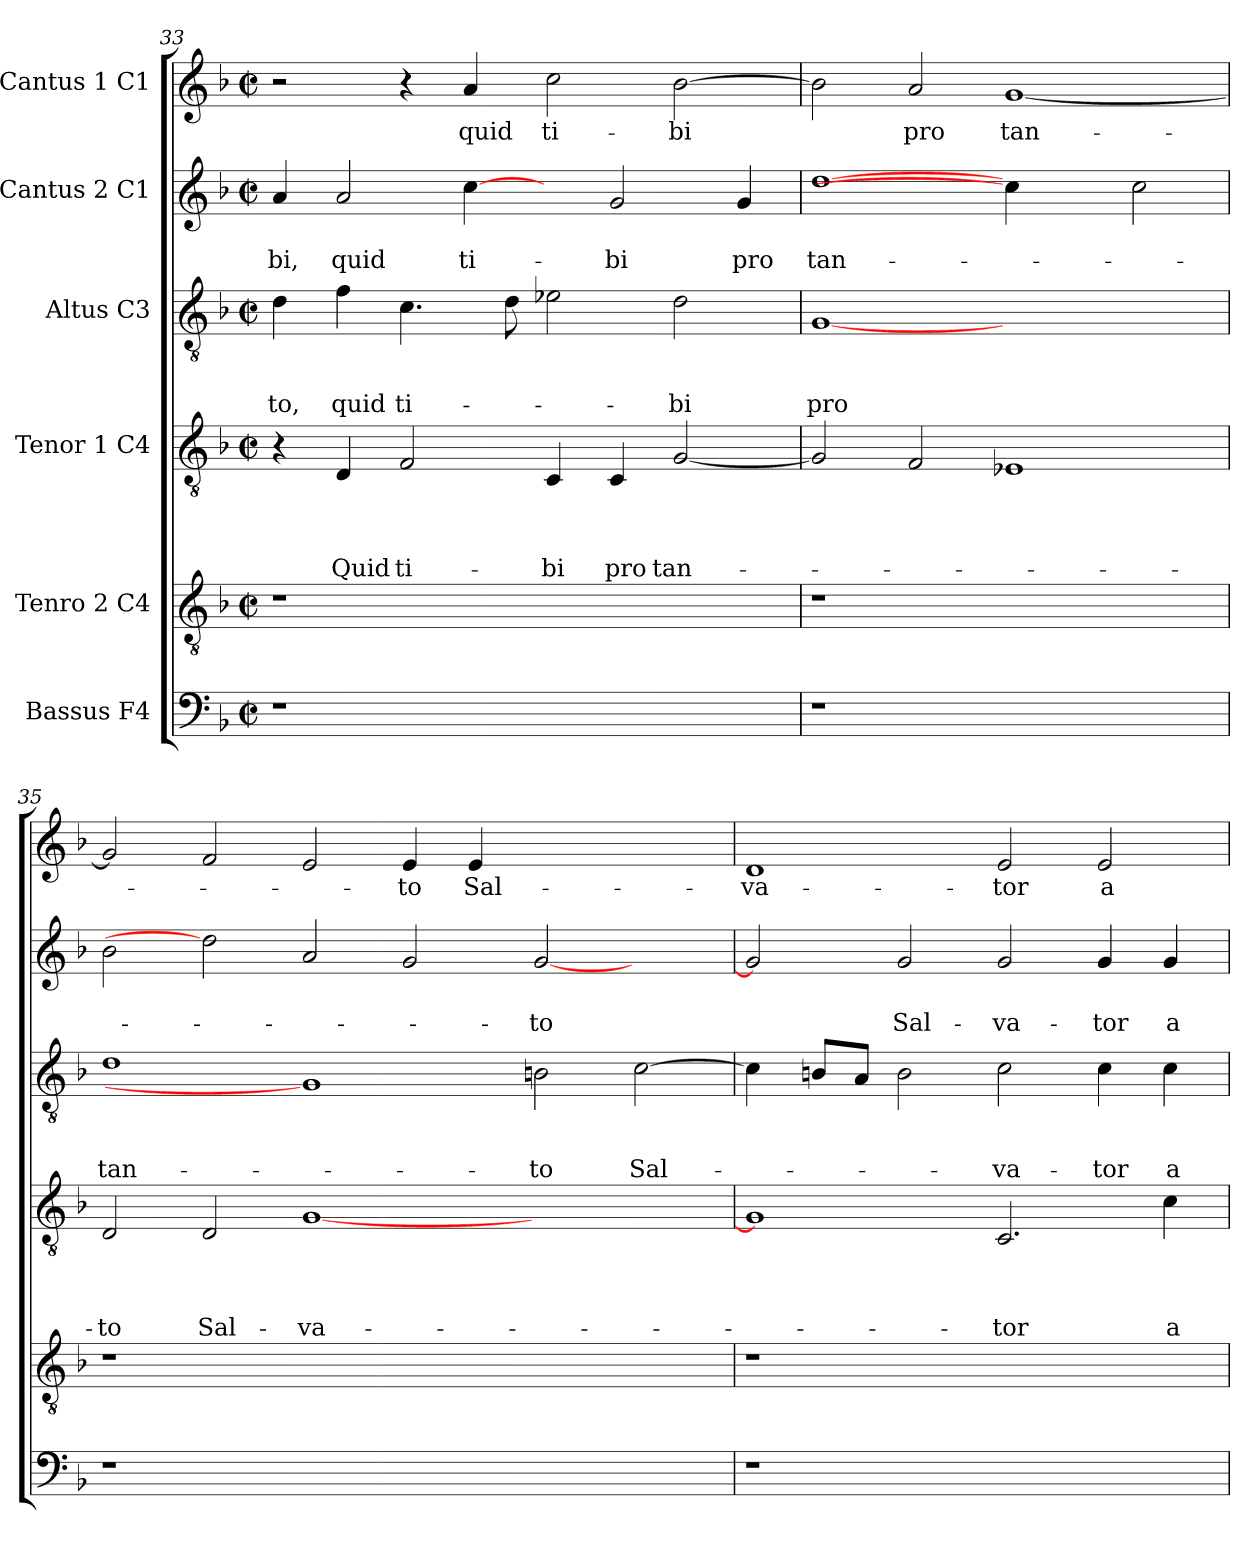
**kern	**kern	**kern	**text	**text	**text	**text	**kern	**text	**text	**text	**kern	**text	**text	**kern	**text
*part6	*part5	*part4	*part4	*part4	*part4	*part4	*part3	*part3	*part3	*part3	*part2	*part2	*part2	*part1	*part1
*staff6	*staff5	*staff4	*staff4	*staff4	*staff4	*staff4	*staff3	*staff3	*staff3	*staff3	*staff2	*staff2	*staff2	*staff1	*staff1
*I"Bassus F4	*I"Tenro 2 C4	*I"Tenor 1 C4	*	*	*	*	*I"Altus C3	*	*	*	*I"Cantus 2 C1	*	*	*I"Cantus 1 C1	*
!!LO:PB:g=z
*clefF4	*clefGv2	*clefGv2	*	*	*	*	*clefGv2	*	*	*	*clefG2	*	*	*clefG2	*
*k[b-]	*k[b-]	*k[b-]	*	*	*	*	*k[b-]	*	*	*	*k[b-]	*	*	*k[b-]	*
*F:	*F:	*F:	*	*	*	*	*F:	*	*	*	*F:	*	*	*F:	*
*M2/2	*M2/2	*M2/2	*	*	*	*	*M2/2	*	*	*	*M2/2	*	*	*M2/2	*
*met(c|)	*met(c|)	*met(c|)	*	*	*	*	*met(c|)	*	*	*	*met(c|)	*	*	*met(c|)	*
=33	=33	=33	=33	=33	=33	=33	=33	=33	=33	=33	=33	=33	=33	=33	=33
1r	1r	4r	.	.	.	.	4d\	.	.	-to,	4a/	.	-bi,	2r	.
.	.	4D/	.	.	.	Quid	4f\	.	.	quid	2a/	.	quid	.	.
.	.	2F/	.	.	.	ti-	4.c\	.	.	ti-	.	.	.	4r	.
.	.	.	.	.	.	.	.	.	.	.	[4cc\	.	ti-	4a/	quid
.	.	.	.	.	.	.	8d\	.	.	.	.	.	.	.	.
1ryy	1ryy	4C/	.	.	.	-bi	2e-\	.	.	.	4ryy	.	.	2cc\	ti-
.	.	4C/	.	.	.	pro	.	.	.	.	2g/	.	-bi	.	.
.	.	[2G/	.	.	.	tan-	2d\	.	.	-bi	.	.	.	[2b-\	-bi
.	.	.	.	.	.	.	.	.	.	.	4g/	.	pro	.	.
=34	=34	=34	=34	=34	=34	=34	=34	=34	=34	=34	=34	=34	=34	=34	=34
1r	1r	2G/]	.	.	.	.	[1G	.	.	pro	[1dd	.	tan-	2b-\]	.
.	.	2F/	.	.	.	.	.	.	.	.	.	.	.	2a/	pro
1ryy	1ryy	1E-X	.	.	.	.	1ryy	.	.	.	4cc\]	.	.	[1g	tan-
.	.	.	.	.	.	.	.	.	.	.	4ryy	.	.	.	.
.	.	.	.	.	.	.	.	.	.	.	2cc\	.	.	.	.
=35	=35	=35	=35	=35	=35	=35	=35	=35	=35	=35	=35	=35	=35	=35	=35
1r	1r	2D/	.	.	.	-to	1d	.	.	tan-	2b-\	.	.	2g/]	.
.	.	2D/	.	.	.	Sal-	.	.	.	.	2dd]	.	.	2f/	.
0ryy	0ryy	[1G	.	.	.	-va-	1G]	.	.	.	2a/	.	.	2e/	.
.	.	.	.	.	.	.	.	.	.	.	2g/	.	.	4e/	-to
.	.	.	.	.	.	.	.	.	.	.	.	.	.	4e/	Sal-
.	.	1ryy	.	.	.	.	2Bn\	.	.	-to	[2g/	.	-to	1ryy	.
.	.	.	.	.	.	.	[2c\	.	.	Sal-	2ryy	.	.	.	.
=36	=36	=36	=36	=36	=36	=36	=36	=36	=36	=36	=36	=36	=36	=36	=36
1r	1r	1G]	.	.	.	.	4c\]	.	.	.	2g/]	.	.	1d	-va-
.	.	.	.	.	.	.	8Bn/L	.	.	.	.	.	.	.	.
.	.	.	.	.	.	.	8A/J	.	.	.	.	.	.	.	.
.	.	.	.	.	.	.	2B\	.	.	.	2g/	.	Sal-	.	.
1ryy	1ryy	2.C/	.	.	.	-tor	2c\	.	.	-va-	2g/	.	-va-	2e/	-tor
.	.	.	.	.	.	.	4c\	.	.	-tor	4g/	.	-tor	2e/	a-
.	.	4c\	.	.	.	a-	4c\	.	.	a-	4g/	.	a-	.	.
=	=	=	=	=	=	=	=	=	=	=	=	=	=	=	=
*-	*-	*-	*-	*-	*-	*-	*-	*-	*-	*-	*-	*-	*-	*-	*-
